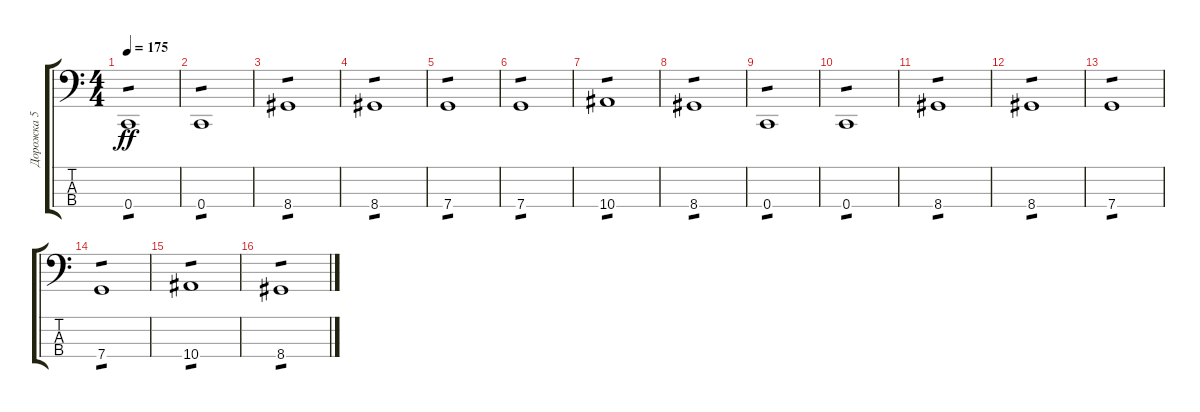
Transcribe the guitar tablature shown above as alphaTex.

\track ("Дорожка 5" "Дорожка 5") {instrument electricbassfinger}
\staff {score tabs}
\tuning (Eb2 Bb1 F1 C1) {hide}
\ts (4 4)
\tempo 175
\clef f4
\ks c
0.4.1{tp 1 dy ff} |
0.4.1{tp 1} |
8.4.1{tp 1} |
8.4.1{tp 1} |
7.4.1{tp 1} |
7.4.1{tp 1} |
10.4.1{tp 1} |
8.4.1{tp 1} |
0.4.1{tp 1} |
0.4.1{tp 1} |
8.4.1{tp 1} |
8.4.1{tp 1} |
7.4.1{tp 1} |
7.4.1{tp 1} |
10.4.1{tp 1} |
8.4.1{tp 1}
